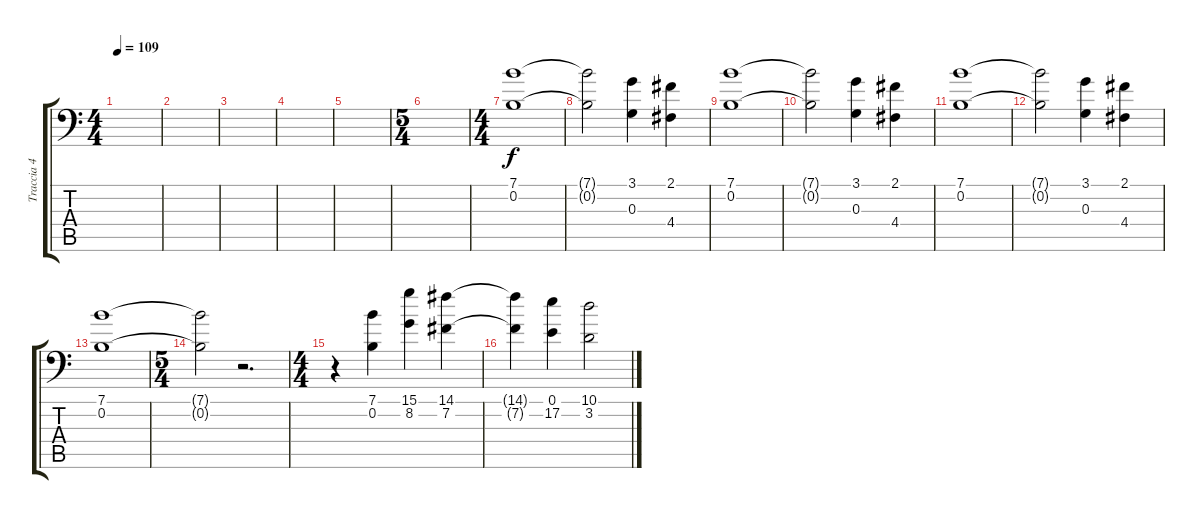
\track ("Traccia 4" "Traccia 4") {instrument synthstrings1}
\staff {score tabs}
\tuning (E4 B3 G3 D3 A2 Bb1) {hide}
\ts (4 4)
\tempo 109
\clef f4
\ks c
|
|
|
|
|
\ts (5 4)
|
\ts (4 4)
(7.1 0.2).1{instrument synthstrings1} |
(7.1{t} 0.2{t}).2 (3.1 0.3).4 (2.1 4.4).4 |
(7.1 0.2).1 |
(7.1{t} 0.2{t}).2 (3.1 0.3).4 (2.1 4.4).4 |
(7.1 0.2).1{instrument synthstrings1} |
(7.1{t} 0.2{t}).2 (3.1 0.3).4 (2.1 4.4).4 |
(7.1 0.2).1 |
\ts (5 4)
(7.1{t} 0.2{t}).2 r.2{d} |
\ts (4 4)
r.4{instrument acousticgrandpiano} (7.1 0.2).4 (15.1 8.2).4 (14.1 7.2).4 |
(14.1{t} 7.2{t}).4 (0.1 17.2).4 (10.1 3.2).2
